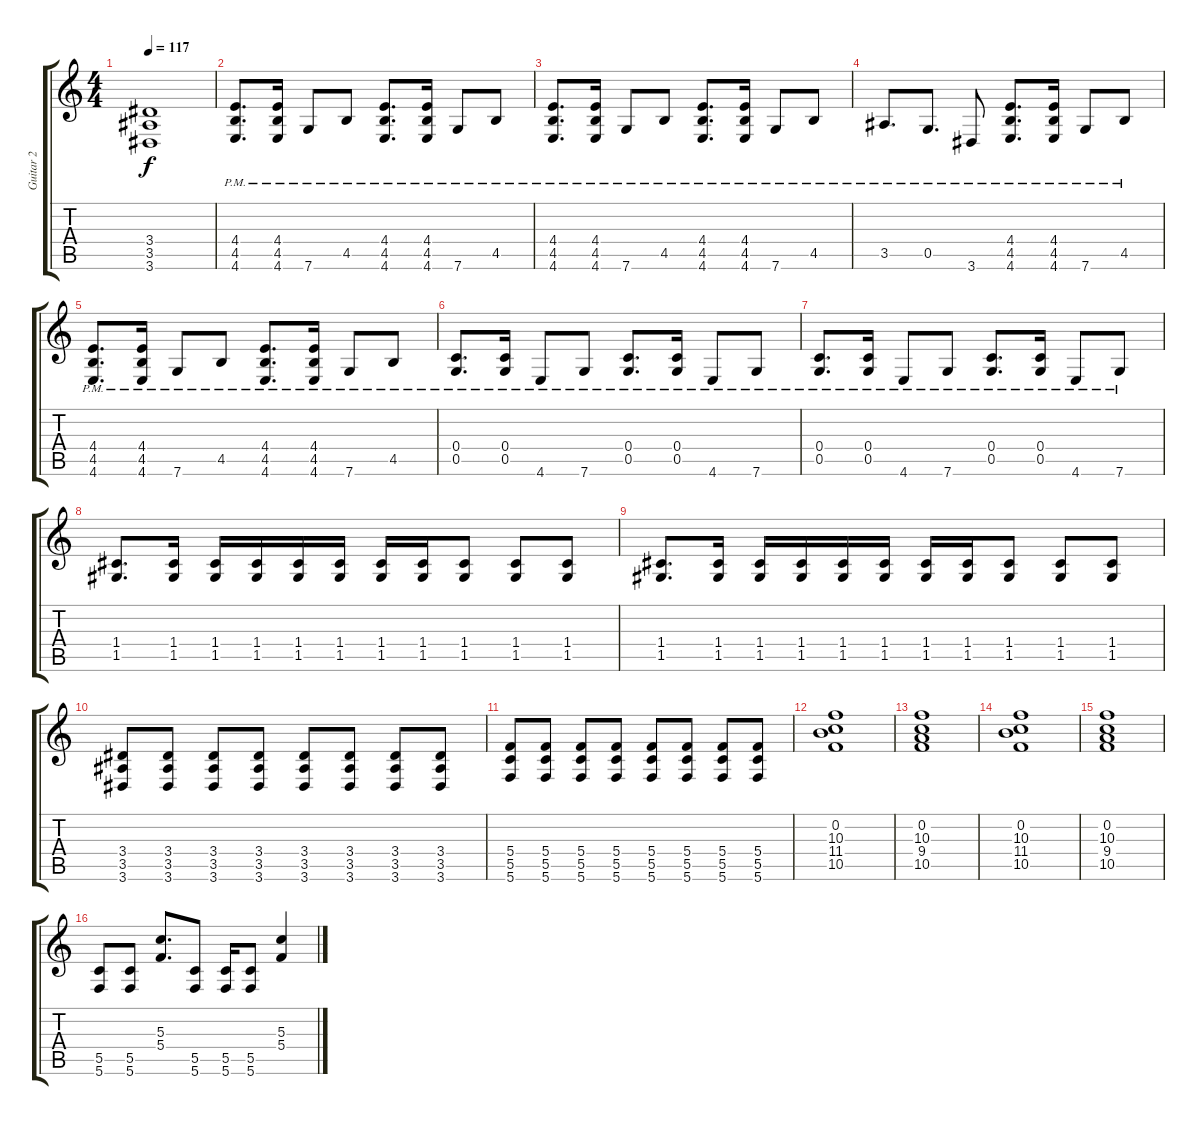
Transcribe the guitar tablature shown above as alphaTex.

\track ("Guitar 2" "Guitar 2") {instrument overdrivenguitar}
\staff {score tabs}
\tuning (E4 C4 G3 C3 G2 C2) {hide}
\ts (4 4)
\tempo 117
\clef g2
\ks c
(3.4{t} 3.5{t} 3.6{t}).1{dy f} |
(4.4{pm} 4.5{pm} 4.6{pm}).8{d} (4.4{pm} 4.5{pm} 4.6{pm}).16 7.6{pm}.8 4.5{pm}.8 (4.4{pm} 4.5{pm} 4.6{pm}).8{d} (4.4{pm} 4.5{pm} 4.6{pm}).16 7.6{pm}.8 4.5{pm}.8 |
(4.4{pm} 4.5{pm} 4.6{pm}).8{d} (4.4{pm} 4.5{pm} 4.6{pm}).16 7.6{pm}.8 4.5{pm}.8 (4.4{pm} 4.5{pm} 4.6{pm}).8{d} (4.4{pm} 4.5{pm} 4.6{pm}).16 7.6{pm}.8 4.5{pm}.8 |
3.5{pm}.8{d} 0.5{pm}.8{d} 3.6{pm}.8 (4.4{pm} 4.5{pm} 4.6{pm}).8{d} (4.4{pm} 4.5{pm} 4.6{pm}).16 7.6{pm}.8 4.5{pm}.8 |
(4.4{pm} 4.5{pm} 4.6{pm}).8{d} (4.4{pm} 4.5{pm} 4.6{pm}).16 7.6{pm}.8 4.5{pm}.8 (4.4{pm} 4.5{pm} 4.6{pm}).8{d} (4.4{pm} 4.5{pm} 4.6{pm}).16 7.6{pm}.8 4.5{pm}.8 |
(0.4{pm} 0.5{pm}).8{d} (0.4{pm} 0.5{pm}).16 4.6{pm}.8 7.6{pm}.8 (0.4{pm} 0.5{pm}).8{d} (0.4{pm} 0.5{pm}).16 4.6{pm}.8 7.6{pm}.8 |
(0.4{pm} 0.5{pm}).8{d} (0.4{pm} 0.5{pm}).16 4.6{pm}.8 7.6{pm}.8 (0.4{pm} 0.5{pm}).8{d} (0.4{pm} 0.5{pm}).16 4.6{pm}.8 7.6{pm}.8 |
(1.4 1.5).8{d} (1.4 1.5).16 (1.4 1.5).16 (1.4 1.5).16 (1.4 1.5).16 (1.4 1.5).16 (1.4 1.5).16 (1.4 1.5).16 (1.4 1.5).8 (1.4 1.5).8 (1.4 1.5).8 |
(1.4 1.5).8{d} (1.4 1.5).16 (1.4 1.5).16 (1.4 1.5).16 (1.4 1.5).16 (1.4 1.5).16 (1.4 1.5).16 (1.4 1.5).16 (1.4 1.5).8 (1.4 1.5).8 (1.4 1.5).8 |
(3.4 3.5 3.6).8 (3.4 3.5 3.6).8 (3.4 3.5 3.6).8 (3.4 3.5 3.6).8 (3.4 3.5 3.6).8 (3.4 3.5 3.6).8 (3.4 3.5 3.6).8 (3.4 3.5 3.6).8 |
(5.4 5.5 5.6).8 (5.4 5.5 5.6).8 (5.4 5.5 5.6).8 (5.4 5.5 5.6).8 (5.4 5.5 5.6).8 (5.4 5.5 5.6).8 (5.4 5.5 5.6).8 (5.4 5.5 5.6).8 |
(0.2 10.3 11.4 10.5).1 |
(0.2 10.3 9.4 10.5).1 |
(0.2 10.3 11.4 10.5).1 |
(0.2 10.3 9.4 10.5).1 |
(5.5 5.6).8 (5.5 5.6).8 (5.3 5.4).8{d} (5.5 5.6).8 (5.5 5.6).16 (5.5 5.6).8 (5.3 5.4).4
